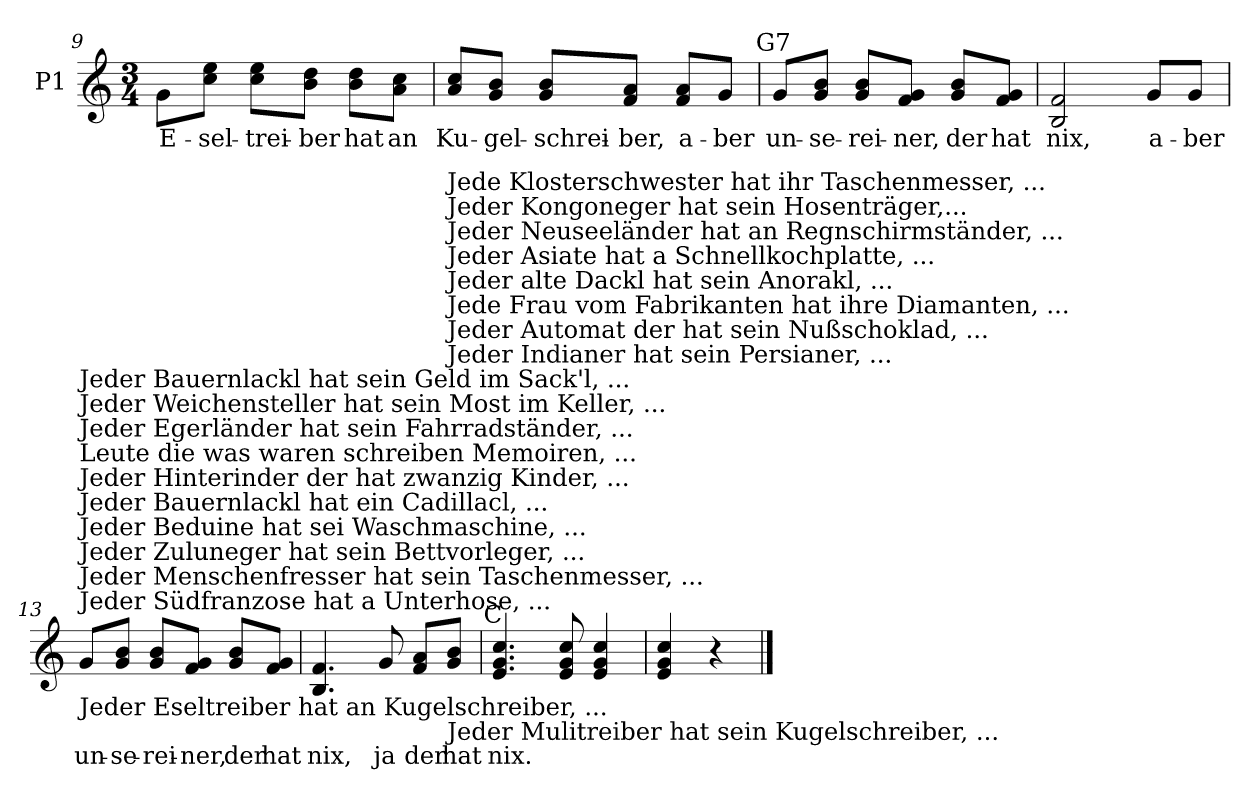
**kern	**text
*part1	*part1
*staff1	*staff1
*I"P1	*
!!LO:LB:g=z
*clefG2	*
*k[]	*
*C:	*
*M3/4	*
=9	=9
!	!LO:LY:b:color=#000000
8gi\L	E-
!	!LO:LY:b:color=#000000
8cci\ 8eeiJ	-sel-
!	!LO:LY:b:color=#000000
8cci\ 8eeiL	-trei-
!	!LO:LY:b:color=#000000
8bi\ 8ddiJ	-ber
!	!LO:LY:b:color=#000000
8bi\ 8ddiL	hat
!	!LO:LY:b:color=#000000
8ai\ 8cciJ	an
=10	=10
!	!LO:LY:b:color=#000000
8ai/ 8cciL	Ku-
!	!LO:LY:b:color=#000000
8gi/ 8biJ	-gel-
!	!LO:LY:b:color=#000000
8gi/ 8biL	-schrei-
!	!LO:LY:b:color=#000000
8fi/ 8aiJ	-ber,
!	!LO:LY:b:color=#000000
8fi/ 8aiL	a-
!	!LO:LY:b:color=#000000
8gi/J	-ber
=11	=11
!LO:TX:a:cj:t=G7	!
!	!LO:LY:b:color=#000000
8gi/L	un-
!	!LO:LY:b:color=#000000
8gi/ 8biJ	-se-
!	!LO:LY:b:color=#000000
8gi/ 8biL	-rei-
!	!LO:LY:b:color=#000000
8fi/ 8giJ	-ner,
!	!LO:LY:b:color=#000000
8gi/ 8biL	der
!	!LO:LY:b:color=#000000
8fi/ 8giJ	hat
!!LO:LB:g=z
=12	=12
!	!LO:LY:b:color=#000000
2Bi/ 2fi	nix,
!	!LO:LY:b:color=#000000
8gi/L	a-
!	!LO:LY:b:color=#000000
8gi/J	-ber
=13	=13
!LO:TX:b:t=Jeder Eseltreiber hat an Kugelschreiber, ...	!
!LO:TX:t=Jeder Südfranzose hat a Unterhose, ...	!
!LO:TX:t=Jeder Menschenfresser hat sein Taschenmesser, ...	!
!LO:TX:t=Jeder Zuluneger hat sein Bettvorleger, ...	!
!LO:TX:t=Jeder Beduine hat sei Waschmaschine, ...	!
!LO:TX:t=Jeder Bauernlackl hat ein Cadillacl, ...	!
!LO:TX:t=Jeder Hinterinder der hat zwanzig Kinder, ...	!
!LO:TX:t=Leute die was waren schreiben Memoiren, ...	!
!LO:TX:t=Jeder Egerländer hat sein Fahrradständer, ...	!
!LO:TX:t=Jeder Weichensteller hat sein Most im Keller, ...	!
!LO:TX:t=Jeder Bauernlackl hat sein Geld im Sack'l, ...	!
!	!LO:LY:b:color=#000000
8gi/L	un-
!	!LO:LY:b:color=#000000
8gi/ 8biJ	-se-
!	!LO:LY:b:color=#000000
8gi/ 8biL	-rei-
!	!LO:LY:b:color=#000000
8fi/ 8giJ	-ner,
!	!LO:LY:b:color=#000000
8gi/ 8biL	der
!	!LO:LY:b:color=#000000
8fi/ 8giJ	hat
=14	=14
!	!LO:LY:b:color=#000000
4.Bi/ 4.fi	nix,
!	!LO:LY:b:color=#000000
8gi/	ja
!	!LO:LY:b:color=#000000
8fi/ 8aiL	der
!LO:TX:b:t=Jeder Mulitreiber hat sein Kugelschreiber, ...	!
!LO:TX:t=Jeder Indianer hat sein Persianer, ...	!
!LO:TX:t=Jeder Automat der hat sein Nußschoklad, ...	!
!LO:TX:t=Jede Frau vom Fabrikanten hat ihre Diamanten, ...	!
!LO:TX:t=Jeder alte Dackl hat sein Anorakl, ...	!
!LO:TX:t=Jeder Asiate hat a Schnellkochplatte, ...	!
!LO:TX:t=Jeder Neuseeländer hat an Regnschirmständer, ...	!
!LO:TX:t=Jeder Kongoneger hat sein Hosenträger,...	!
!LO:TX:t=Jede Klosterschwester hat ihr Taschenmesser, ...	!
!	!LO:LY:b:color=#000000
8gi/ 8biJ	hat
=15	=15
!LO:TX:a:cj:t=C	!
!	!LO:LY:b:color=#000000
4.ei/ 4.gi 4.cci	nix.
8ei/ 8gi 8cci	.
4ei/ 4gi 4cci	.
=16	=16
4ei/ 4gi 4cci	.
4r	.
==	==
*-	*-
